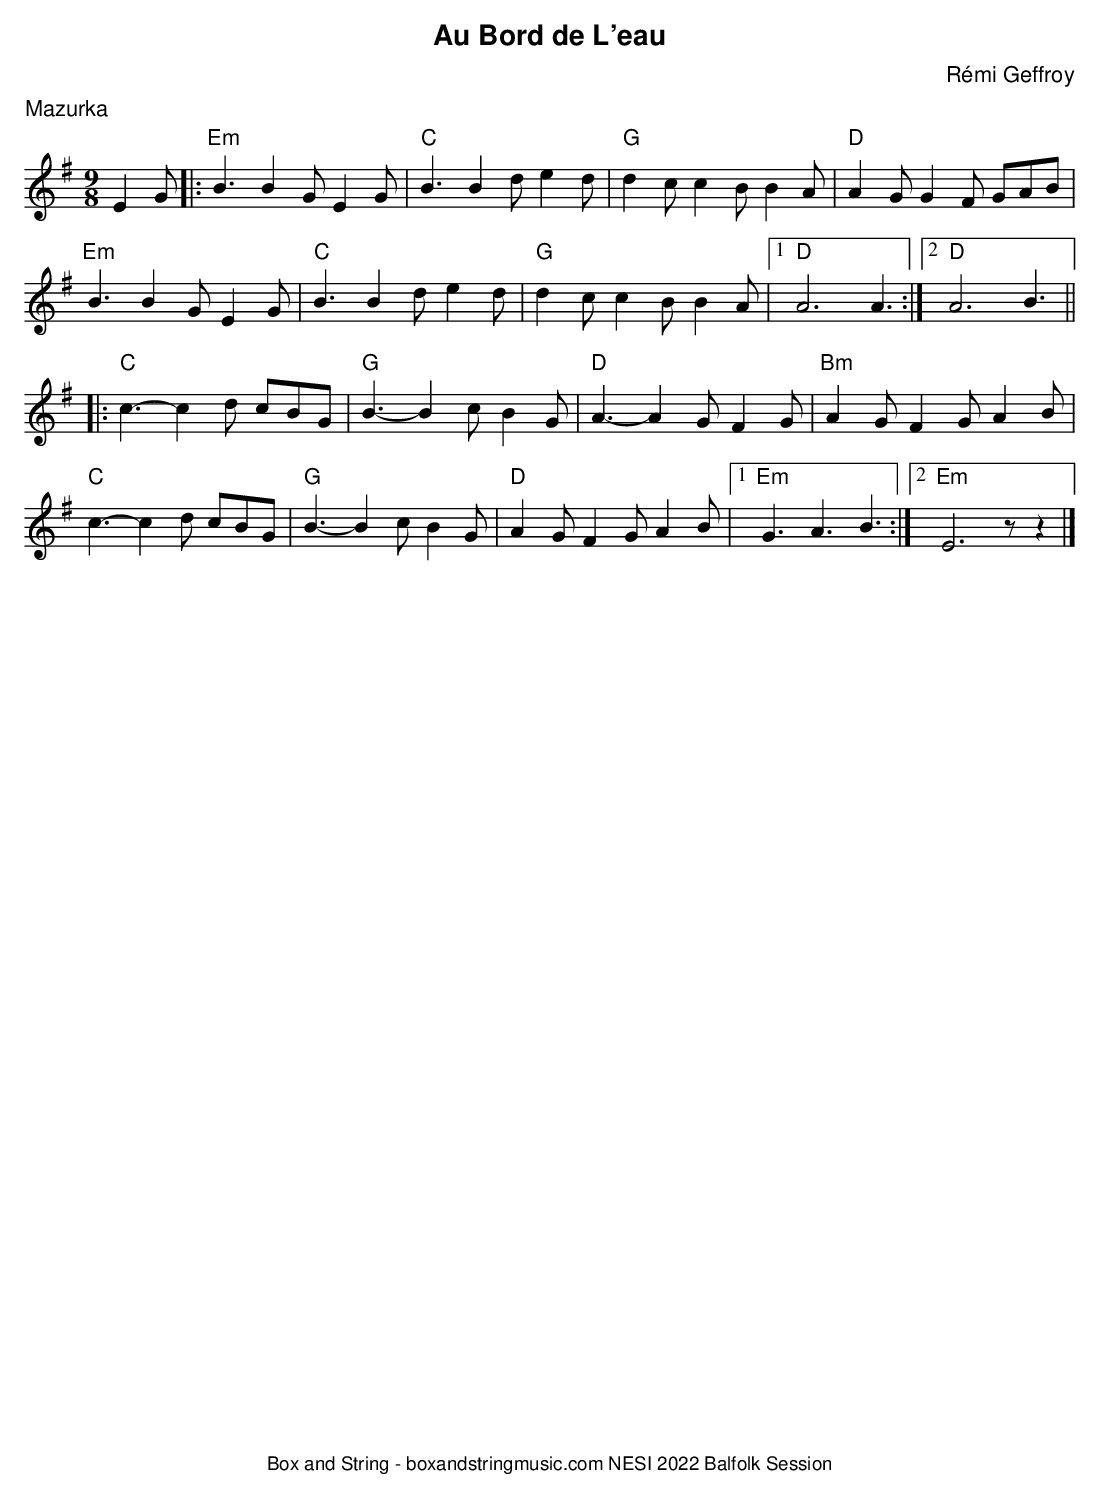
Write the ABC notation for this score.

X:1
T:Bord de L'eau, Au
C:Rémi Geffroy
M:9/8
L:1/8
K:G
%%text Mazurka
E2G|:"Em"B3B2G E2G|"C"B3B2d e2d|"G"d2c c2B B2A|"D"A2G G2F GAB|
"Em"B3B2G E2G|"C"B3B2d e2d|"G"d2c c2B B2A|1"D"A6 A3:|2"D"A6B3||
|:"C"c3-c2 d cBG|"G"B3-B2 c B2G|"D"A3-A2G F2G|"Bm"A2G F2G A2B|
"C"c3-c2 d cBG|"G"B3-B2 c B2G|"D"A2G F2G A2B |1"Em"G3 A3B3:|2"Em"E6zz2|]
